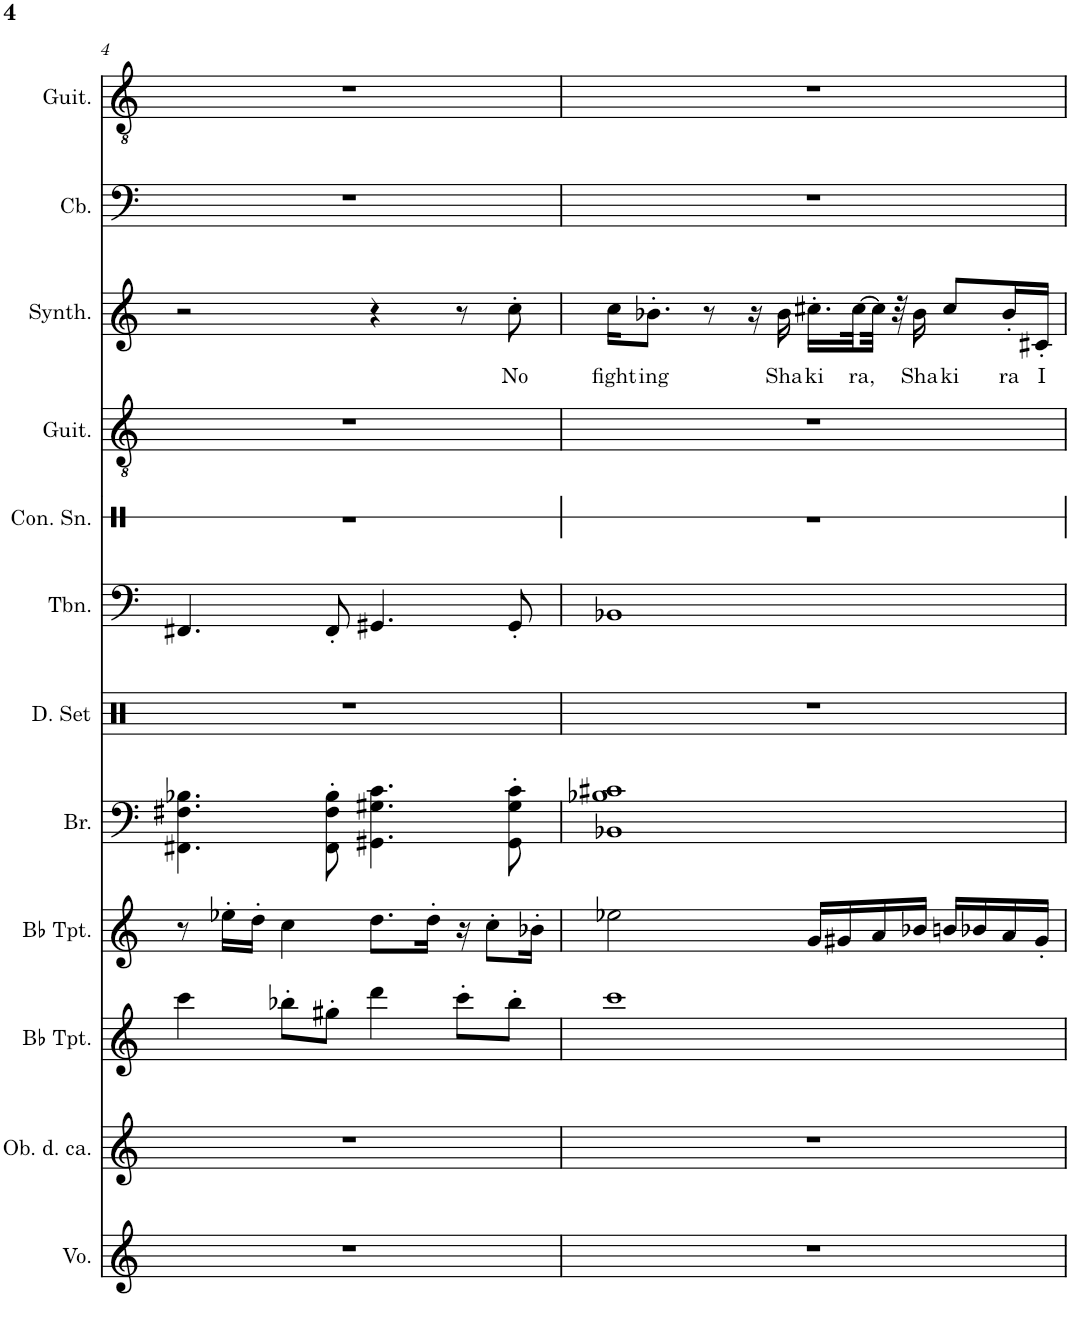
**kern	**kern	**kern	**kern	**kern	**kern	**kern	**kern	**kern	**kern	**text	**kern	**kern
*part12	*part11	*part10	*part9	*part8	*part7	*part6	*part5	*part4	*part3	*part3	*part2	*part1
*staff12	*staff11	*staff10	*staff9	*staff8	*staff7	*staff6	*staff5	*staff4	*staff3	*staff3	*staff2	*staff1
*I"Voice	*I"Oboe da caccia	*I"Bb Trumpet	*I"Bb Trumpet	*I"Brass	*I"Drumset	*I"Trombone	*I"Concert Snare Drum	*I"Acoustic Guitar	*I"Effect Synthesizer	*	*I"Contrabass	*I"Acoustic Guitar, Hips Don't Lie
*I'Vo.	*I'Ob. d. ca.	*I'Bb Tpt.	*I'Bb Tpt.	*I'Br.	*I'D. Set	*I'Tbn.	*I'Con. Sn.	*I'Guit.	*I'Synth.	*	*I'Cb.	*I'Guit.
!!LO:PB:g=z
*clefG2	*clefG2	*clefG2	*clefG2	*clefF4	*clefX	*clefF4	*clefX	*clefGv2	*clefG2	*	*clefF4	*clefGv2
*	*Trd4c7	*Trd1c2	*Trd1c2	*	*	*	*	*	*	*	*Trd7c12	*
*k[]	*k[]	*k[]	*k[]	*k[]	*k[]	*k[]	*k[]	*k[]	*k[]	*	*k[]	*k[]
*M4/4	*M4/4	*M4/4	*M4/4	*M4/4	*M4/4	*M4/4	*M4/4	*M4/4	*M4/4	*	*M4/4	*M4/4
=4	=4	=4	=4	=4	=4	=4	=4	=4	=4	=4	=4	=4
1r	1r	4ccc\	8r	4.FF#X\ 4.F#X\ 4.B-X\	1r	4.FF#X/	1r	1r	2r	.	1r	1r
.	.	.	16ee-X'\LL	.	.	.	.	.	.	.	.	.
.	.	.	16dd'\JJ	.	.	.	.	.	.	.	.	.
.	.	8bb-X'\L	4cc\	.	.	.	.	.	.	.	.	.
.	.	8gg#X'\J	.	8FF#\' 8F#\' 8B-\'	.	8FF#'/	.	.	.	.	.	.
.	.	4ddd\	8.dd\L	4.GG#X\ 4.G#X\ 4.c\	.	4.GG#X/	.	.	4r	.	.	.
.	.	.	16dd'\Jk	.	.	.	.	.	.	.	.	.
.	.	8ccc'\L	16r	.	.	.	.	.	8r	.	.	.
.	.	.	8cc'\L	.	.	.	.	.	.	.	.	.
!	!	!	!	!	!	!	!	!	!	!LO:LY:b	!	!
.	.	8bb-'\J	.	8GG#\' 8G#\' 8c\'	.	8GG#'/	.	.	8cc'\	No	.	.
.	.	.	16b-X'\Jk	.	.	.	.	.	.	.	.	.
=5	=5	=5	=5	=5	=5	=5	=5	=5	=5	=5	=5	=5
!	!	!	!	!	!	!	!	!	!	!LO:LY:b	!	!
1r	1r	1ccc	2ee-X\	1BB-X 1B-X 1c#X	1r	1BB-X	1r	1r	16cc\KL	fight	1r	1r
!	!	!	!	!	!	!	!	!	!	!LO:LY:b	!	!
.	.	.	.	.	.	.	.	.	8.b-X'\J	ing	.	.
.	.	.	.	.	.	.	.	.	8r	.	.	.
.	.	.	.	.	.	.	.	.	16r	.	.	.
!	!	!	!	!	!	!	!	!	!	!LO:LY:b	!	!
.	.	.	.	.	.	.	.	.	16b-\	Sha	.	.
!	!	!	!	!	!	!	!	!	!	!LO:LY:b	!	!
.	.	.	16g/LL	.	.	.	.	.	16.cc#X'\LL	ki	.	.
.	.	.	16g#X/	.	.	.	.	.	.	.	.	.
!	!	!	!	!	!	!	!	!	!	!LO:LY:b	!	!
.	.	.	.	.	.	.	.	.	[32cc#\L	ra,	.	.
.	.	.	16a/	.	.	.	.	.	32cc#\JJJ]	.	.	.
.	.	.	.	.	.	.	.	.	32r	.	.	.
!	!	!	!	!	!	!	!	!	!	!LO:LY:b	!	!
.	.	.	16b-X/JJ	.	.	.	.	.	16b-\	Sha	.	.
!	!	!	!	!	!	!	!	!	!	!LO:LY:b	!	!
.	.	.	16bn/LL	.	.	.	.	.	8cc#/L	ki	.	.
.	.	.	16b-X/	.	.	.	.	.	.	.	.	.
!	!	!	!	!	!	!	!	!	!	!LO:LY:b	!	!
.	.	.	16a/	.	.	.	.	.	16b-'/L	ra	.	.
!	!	!	!	!	!	!	!	!	!	!LO:LY:b	!	!
.	.	.	16g#'/JJ	.	.	.	.	.	16c#X'/JJ	I	.	.
=	=	=	=	=	=	=	=	=	=	=	=	=
*-	*-	*-	*-	*-	*-	*-	*-	*-	*-	*-	*-	*-
